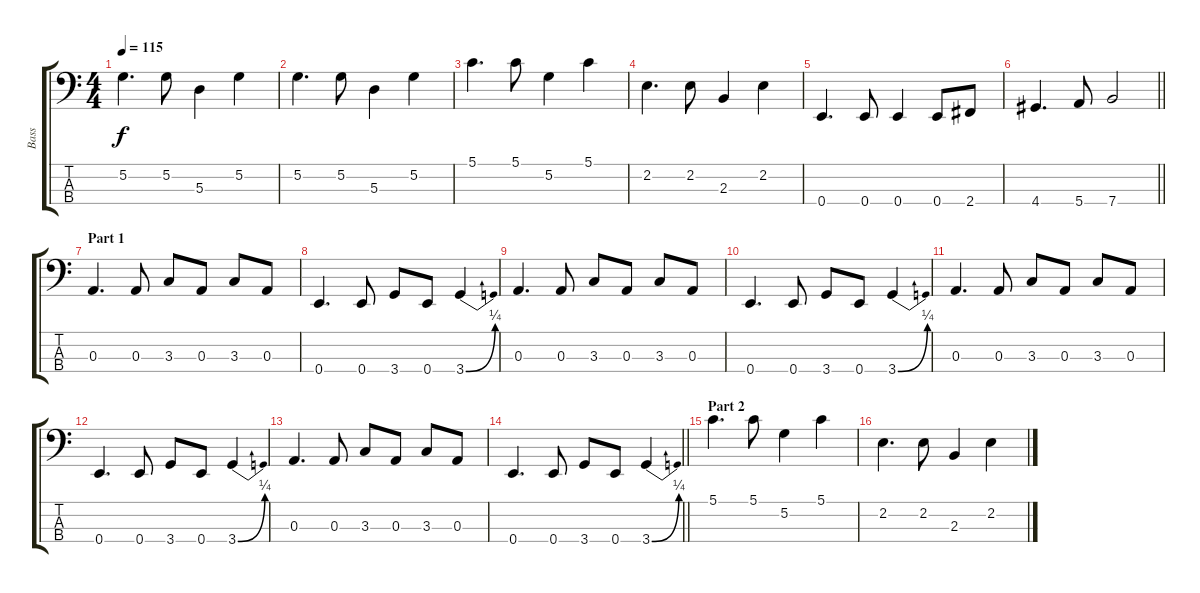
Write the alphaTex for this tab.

\track ("Bass" "Bass") {instrument electricbassfinger}
\staff {score tabs}
\tuning (G2 D2 A1 E1) {hide}
\ts (4 4)
\tempo 115
\clef f4
\ks c
5.2.4{d dy f} 5.2.8 5.3.4 5.2.4 |
5.2.4{d} 5.2.8 5.3.4 5.2.4 |
5.1.4{d} 5.1.8 5.2.4 5.1.4 |
2.2.4{d} 2.2.8 2.3.4 2.2.4 |
0.4.4{d} 0.4.8 0.4.4 0.4.8 2.4.8 |
\barLineRight lightlight
4.4.4{d} 5.4.8 7.4.2 |
\section ("" "Part 1")
0.3.4{d} 0.3.8 3.3.8 0.3.8 3.3.8 0.3.8 |
0.4.4{d} 0.4.8 3.4.8 0.4.8 3.4{be (bend 0 0 60 1)}.4 |
0.3.4{d} 0.3.8 3.3.8 0.3.8 3.3.8 0.3.8 |
0.4.4{d} 0.4.8 3.4.8 0.4.8 3.4{be (bend 0 0 60 1)}.4 |
0.3.4{d} 0.3.8 3.3.8 0.3.8 3.3.8 0.3.8 |
0.4.4{d} 0.4.8 3.4.8 0.4.8 3.4{be (bend 0 0 60 1)}.4 |
0.3.4{d} 0.3.8 3.3.8 0.3.8 3.3.8 0.3.8 |
\barLineRight lightlight
0.4.4{d} 0.4.8 3.4.8 0.4.8 3.4{be (bend 0 0 60 1)}.4 |
\section ("" "Part 2")
5.1.4{d} 5.1.8 5.2.4 5.1.4 |
2.2.4{d} 2.2.8 2.3.4 2.2.4
